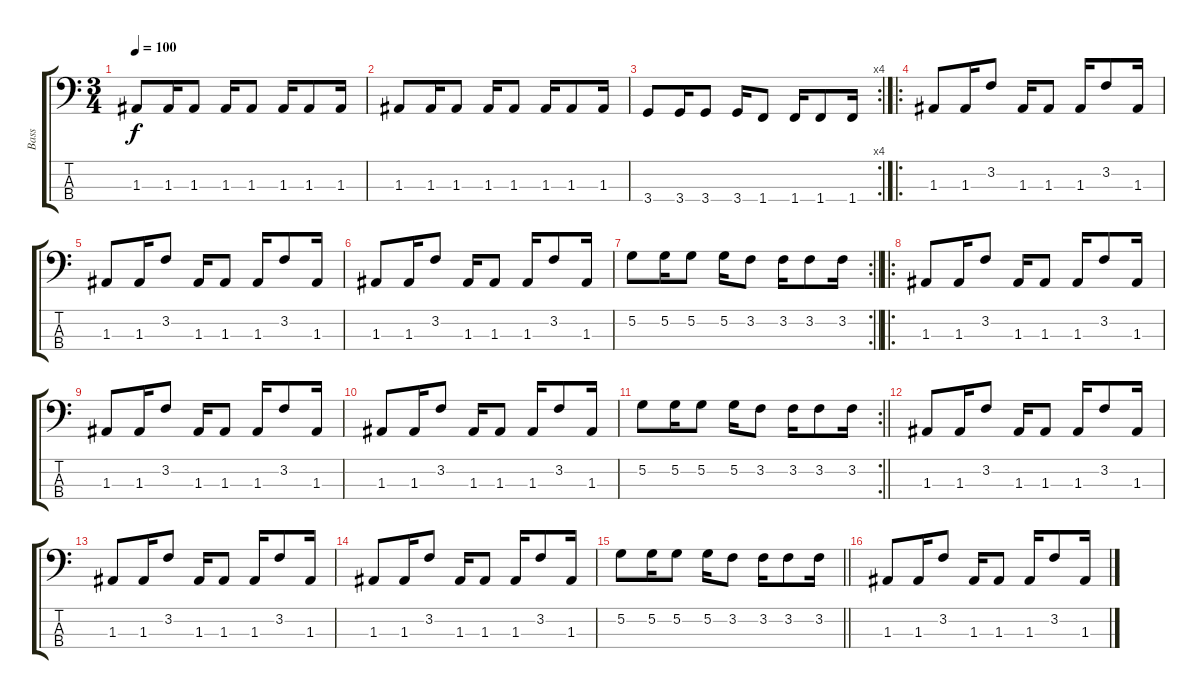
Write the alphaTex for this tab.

\track ("Bass" "Bass") {instrument electricbassfinger}
\staff {score tabs}
\tuning (G2 D2 A1 E1) {hide}
\ts (3 4)
\tempo 100
\clef f4
\ks c
1.3.8{dy f} 1.3.16 1.3.8 1.3.16 1.3.8 1.3.16 1.3.8 1.3.16 |
1.3.8 1.3.16 1.3.8 1.3.16 1.3.8 1.3.16 1.3.8 1.3.16 |
\rc 4
3.4.8 3.4.16 3.4.8 3.4.16 1.4.8 1.4.16 1.4.8 1.4.16 |
\ro
1.3.8 1.3.16 3.2.8 1.3.16 1.3.8 1.3.16 3.2.8 1.3.16 |
1.3.8 1.3.16 3.2.8 1.3.16 1.3.8 1.3.16 3.2.8 1.3.16 |
1.3.8 1.3.16 3.2.8 1.3.16 1.3.8 1.3.16 3.2.8 1.3.16 |
\rc 2
\barLineRight lightlight
5.2.8 5.2.16 5.2.8 5.2.16 3.2.8 3.2.16 3.2.8 3.2.16 |
\ro
1.3.8 1.3.16 3.2.8 1.3.16 1.3.8 1.3.16 3.2.8 1.3.16 |
1.3.8 1.3.16 3.2.8 1.3.16 1.3.8 1.3.16 3.2.8 1.3.16 |
1.3.8 1.3.16 3.2.8 1.3.16 1.3.8 1.3.16 3.2.8 1.3.16 |
\rc 2
\barLineRight lightlight
5.2.8 5.2.16 5.2.8 5.2.16 3.2.8 3.2.16 3.2.8 3.2.16 |
1.3.8{volume 0} 1.3.16 3.2.8 1.3.16 1.3.8 1.3.16 3.2.8 1.3.16 |
1.3.8 1.3.16 3.2.8 1.3.16 1.3.8 1.3.16 3.2.8 1.3.16 |
1.3.8 1.3.16 3.2.8 1.3.16 1.3.8 1.3.16 3.2.8 1.3.16 |
\barLineRight lightlight
5.2.8 5.2.16 5.2.8 5.2.16 3.2.8 3.2.16 3.2.8 3.2.16 |
1.3.8 1.3.16 3.2.8 1.3.16 1.3.8 1.3.16 3.2.8 1.3.16
